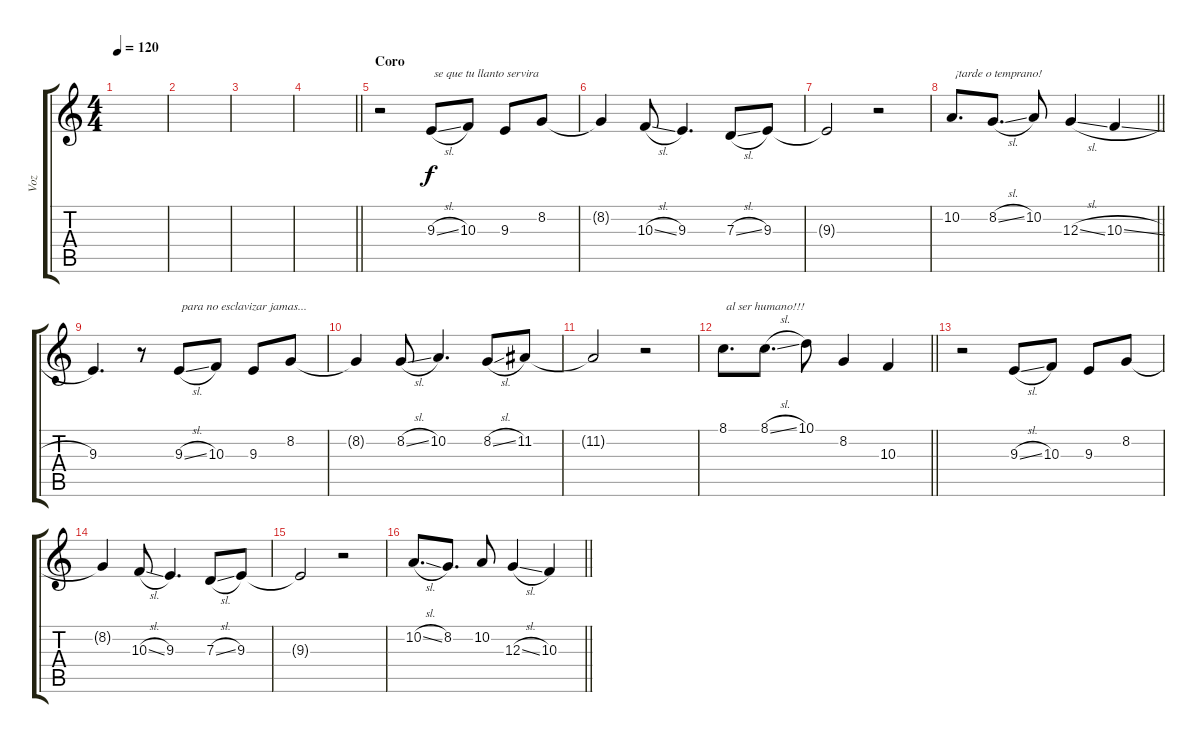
\track ("Voz" "Voz") {instrument lead2sawtooth}
\staff {score tabs}
\tuning (E4 B3 G3 D3 A2 E2) {hide}
\ts (4 4)
\tempo 120
\clef g2
\ks c
|
|
|
\barLineRight lightlight
|
\section ("" "Coro")
r.2{volume 12} 9.3{sl}.8{txt " se que tu llanto servira"} 10.3.8 9.3.8 8.2.8 |
8.2{t}.4 10.3{sl}.8 9.3.4{d} 7.3{sl}.8 9.3.8 |
9.3{t}.2 r.2 |
\barLineRight lightlight
10.2.8{d txt " ¡tarde o temprano!"} 8.2{sl}.8{d} 10.2.8 12.3{sl}.4 10.3{sl}.4 |
9.3.4{d} r.8 9.3{sl}.8{txt " para no esclavizar jamas..."} 10.3.8 9.3.8 8.2.8 |
8.2{t}.4 8.2{sl}.8 10.2.4{d} 8.2{sl}.8 11.2.8 |
11.2{t}.2 r.2 |
\barLineRight lightlight
8.1.8{d txt " al ser humano!!!"} 8.1{sl}.8{d} 10.1.8 8.2.4 10.3.4 |
r.2 9.3{sl}.8 10.3.8 9.3.8 8.2.8 |
8.2{t}.4 10.3{sl}.8 9.3.4{d} 7.3{sl}.8 9.3.8 |
9.3{t}.2 r.2 |
\barLineRight lightlight
10.2{sl}.8{d} 8.2.8{d} 10.2.8 12.3{sl}.4 10.3.4
